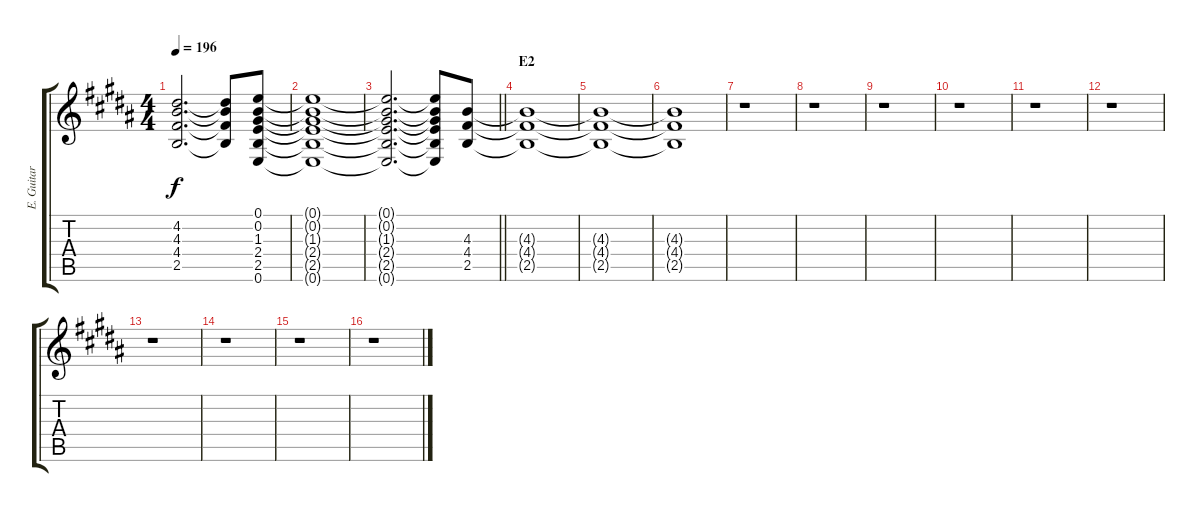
\track ("E. Guitar I" "E. Guitar ") {instrument distortionguitar}
\staff {score tabs}
\tuning (E4 B3 G3 D3 A2 E2) {hide}
\ts (4 4)
\tempo 196
\clef g2
\ks b
(4.2{t} 4.3{t} 4.4{t} 2.5{t}).2{d dy f} (4.2{t} 4.3{t} 4.4{t} 2.5{t}).8 (0.1 0.2 1.3 2.4 2.5 0.6).8 |
(0.1{t} 0.2{t} 1.3{t} 2.4{t} 2.5{t} 0.6{t}).1 |
\barLineRight lightlight
(0.1{t} 0.2{t} 1.3{t} 2.4{t} 2.5{t} 0.6{t}).2{d} (0.1{t} 0.2{t} 1.3{t} 2.4{t} 2.5{t} 0.6{t}).8 (4.3 4.4 2.5).8 |
\section ("" "E2")
(4.3{t} 4.4{t} 2.5{t}).1{volume 0} |
(4.3{t} 4.4{t} 2.5{t}).1 |
(4.3{t} 4.4{t} 2.5{t}).1 |
r.1 |
r.1 |
r.1 |
r.1 |
r.1 |
r.1 |
r.1 |
r.1 |
r.1 |
r.1
